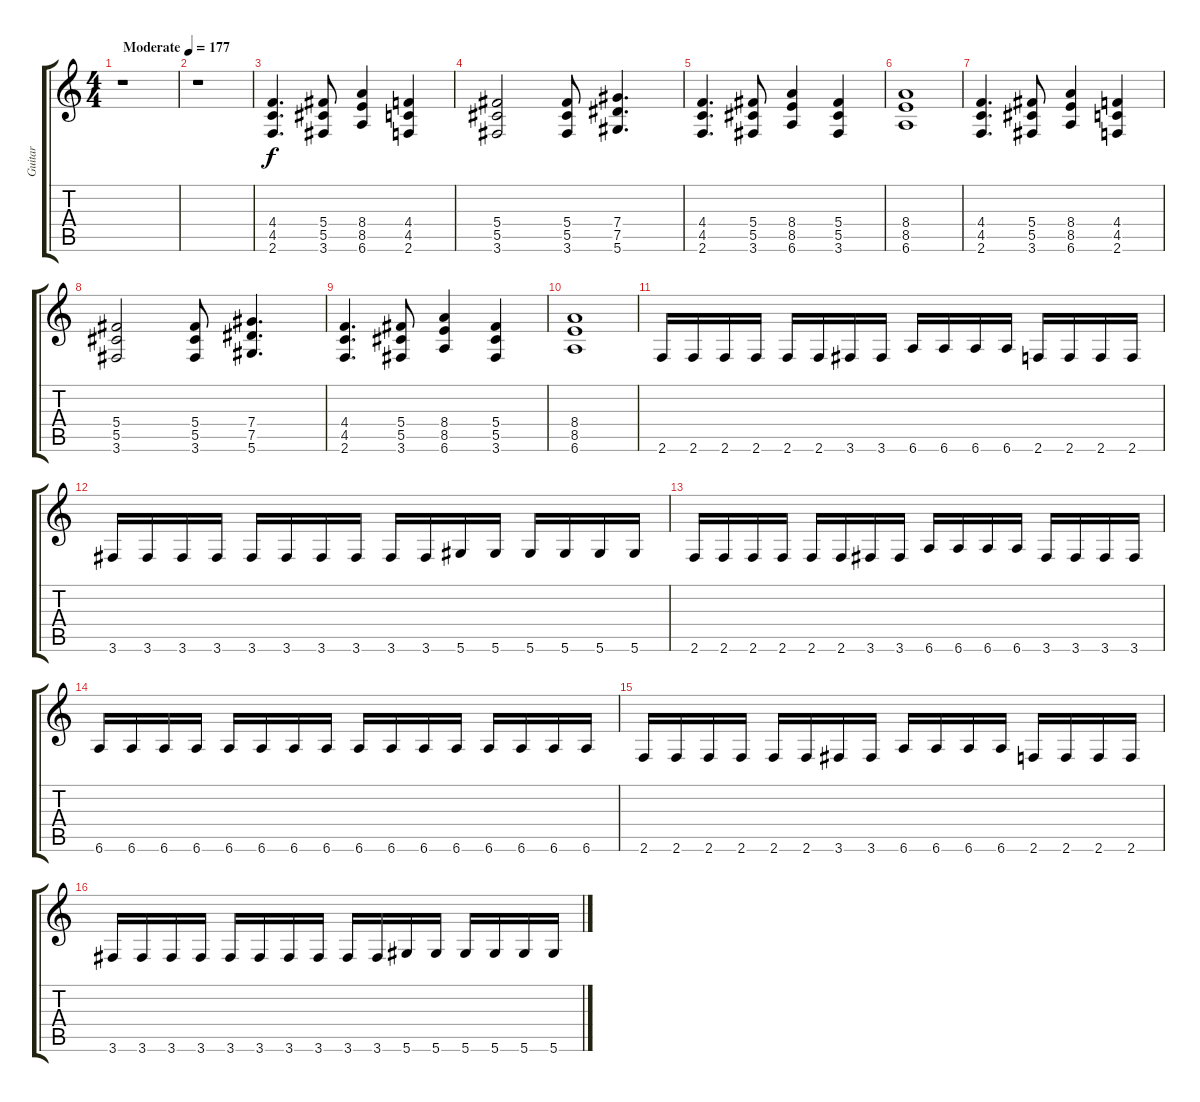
\track ("Guitar" "Guitar") {instrument distortionguitar}
\staff {score tabs}
\tuning (Eb4 Bb3 Gb3 Db3 Ab2 Eb2) {hide}
\ts (4 4)
\tempo (177 "Moderate")
\clef g2
\ks c
r.1{dy f instrument distortionguitar} |
r.1 |
(4.4 4.5 2.6).4{d} (5.4 5.5 3.6).8 (8.4 8.5 6.6).4 (4.4 4.5 2.6).4 |
(5.4 5.5 3.6).2 (5.4 5.5 3.6).8 (7.4 7.5 5.6).4{d} |
(4.4 4.5 2.6).4{d} (5.4 5.5 3.6).8 (8.4 8.5 6.6).4 (5.4 5.5 3.6).4 |
(8.4 8.5 6.6).1 |
(4.4 4.5 2.6).4{d} (5.4 5.5 3.6).8 (8.4 8.5 6.6).4 (4.4 4.5 2.6).4 |
(5.4 5.5 3.6).2 (5.4 5.5 3.6).8 (7.4 7.5 5.6).4{d} |
(4.4 4.5 2.6).4{d} (5.4 5.5 3.6).8 (8.4 8.5 6.6).4 (5.4 5.5 3.6).4 |
(8.4 8.5 6.6).1 |
2.6.16 2.6.16 2.6.16 2.6.16 2.6.16 2.6.16 3.6.16 3.6.16 6.6.16 6.6.16 6.6.16 6.6.16 2.6.16 2.6.16 2.6.16 2.6.16 |
3.6.16 3.6.16 3.6.16 3.6.16 3.6.16 3.6.16 3.6.16 3.6.16 3.6.16 3.6.16 5.6.16 5.6.16 5.6.16 5.6.16 5.6.16 5.6.16 |
2.6.16 2.6.16 2.6.16 2.6.16 2.6.16 2.6.16 3.6.16 3.6.16 6.6.16 6.6.16 6.6.16 6.6.16 3.6.16 3.6.16 3.6.16 3.6.16 |
6.6.16 6.6.16 6.6.16 6.6.16 6.6.16 6.6.16 6.6.16 6.6.16 6.6.16 6.6.16 6.6.16 6.6.16 6.6.16 6.6.16 6.6.16 6.6.16 |
2.6.16 2.6.16 2.6.16 2.6.16 2.6.16 2.6.16 3.6.16 3.6.16 6.6.16 6.6.16 6.6.16 6.6.16 2.6.16 2.6.16 2.6.16 2.6.16 |
3.6.16 3.6.16 3.6.16 3.6.16 3.6.16 3.6.16 3.6.16 3.6.16 3.6.16 3.6.16 5.6.16 5.6.16 5.6.16 5.6.16 5.6.16 5.6.16
